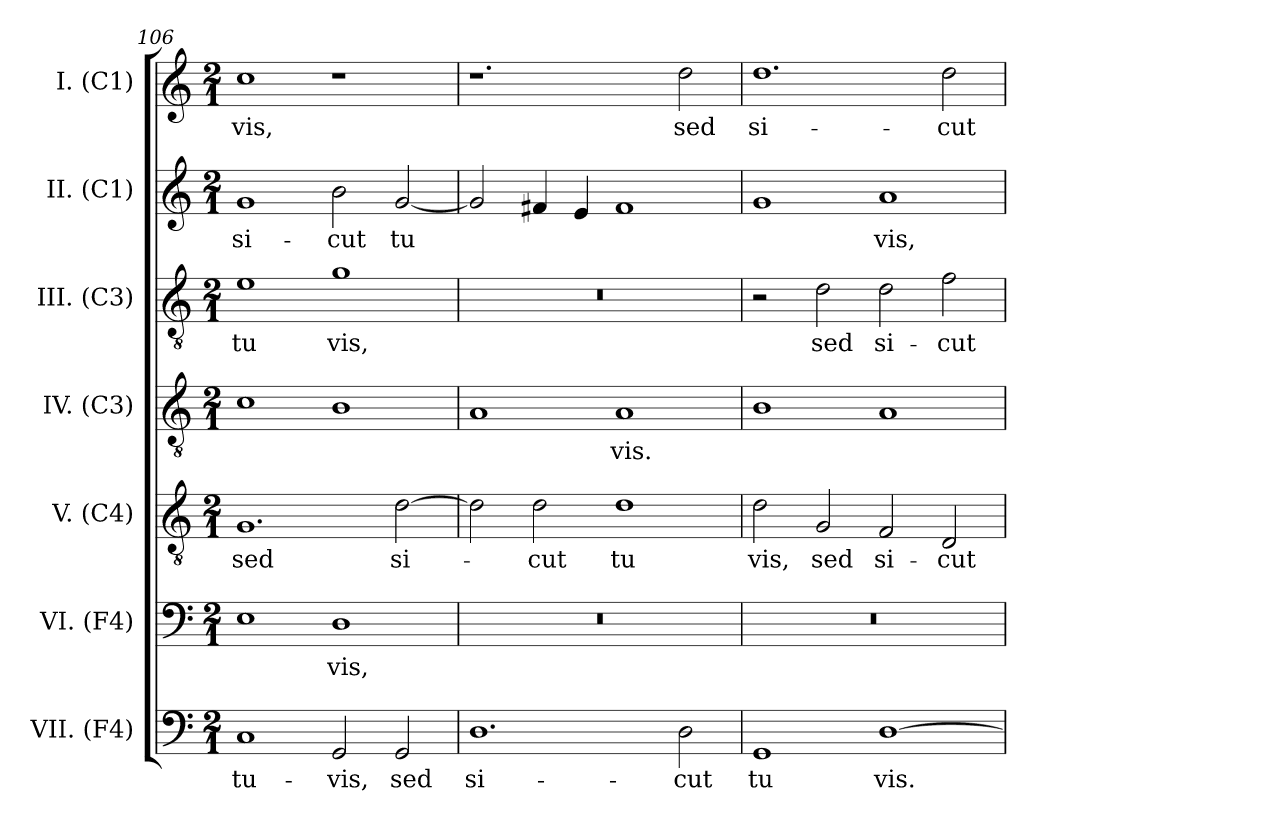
**kern	**text	**kern	**text	**kern	**text	**kern	**text	**kern	**text	**kern	**text	**kern	**text
*part7	*part7	*part6	*part6	*part5	*part5	*part4	*part4	*part3	*part3	*part2	*part2	*part1	*part1
*staff7	*staff7	*staff6	*staff6	*staff5	*staff5	*staff4	*staff4	*staff3	*staff3	*staff2	*staff2	*staff1	*staff1
*I"VII. (F4)	*	*I"VI. (F4)	*	*I"V. (C4)	*	*I"IV. (C3)	*	*I"III. (C3)	*	*I"II. (C1)	*	*I"I. (C1)	*
*I'VII.	*	*I'VI.	*	*I'V.	*	*I'IV.	*	*I'III.	*	*I'II.	*	*I'I.	*
*clefF4	*	*clefF4	*	*clefGv2	*	*clefGv2	*	*clefGv2	*	*clefG2	*	*clefG2	*
*	*	*	*	*ITrd7c12	*	*	*	*	*	*	*	*	*
*k[]	*	*k[]	*	*k[]	*	*k[]	*	*k[]	*	*k[]	*	*k[]	*
*C:	*	*C:	*	*C:	*	*C:	*	*C:	*	*C:	*	*C:	*
*M2/1	*	*M2/1	*	*M2/1	*	*M2/1	*	*M2/1	*	*M2/1	*	*M2/1	*
=106	=106	=106	=106	=106	=106	=106	=106	=106	=106	=106	=106	=106	=106
!	!LO:LY:b:color=#000000	!	!	!	!	!	!	!	!	!	!	!	!
!	!	!	!	!	!LO:LY:b:color=#000000	!	!	!	!	!	!	!	!
!	!	!	!	!	!	!	!	!	!LO:LY:b:color=#000000	!	!	!	!
!	!	!	!	!	!	!	!	!	!	!	!LO:LY:b:color=#000000	!	!
!	!	!	!	!	!	!	!	!	!	!	!	!	!LO:LY:b:color=#000000
1Ci	tu-	1Ei	.	1.GGi	sed	1ci	.	1ei	tu	1gi	si-	1cci	vis,
!	!LO:LY:b:color=#000000	!	!	!	!	!	!	!	!	!	!	!	!
!	!	!	!LO:LY:b:color=#000000	!	!	!	!	!	!	!	!	!	!
!	!	!	!	!	!	!	!	!	!LO:LY:b:color=#000000	!	!	!	!
!	!	!	!	!	!	!	!	!	!	!	!LO:LY:b:color=#000000	!	!
2GGi/	-vis,	1Di	vis,	.	.	1Bi	.	1gi	vis,	2bi\	-cut	1r	.
!	!LO:LY:b:color=#000000	!	!	!	!	!	!	!	!	!	!	!	!
!	!	!	!	!	!LO:LY:b:color=#000000	!	!	!	!	!	!	!	!
!	!	!	!	!	!	!	!	!	!	!	!LO:LY:b:color=#000000	!	!
2GGi/	sed	.	.	[2Di\	si-	.	.	.	.	[2gi/	tu	.	.
=107	=107	=107	=107	=107	=107	=107	=107	=107	=107	=107	=107	=107	=107
!	!LO:LY:b:color=#000000	!LO:N:vis=1	!	!	!	!	!	!LO:N:vis=1	!	!	!	!	!
1.Di	si-	0r	.	2Di\]	.	1Ai	.	0r	.	2gi/]	.	1.r	.
!	!	!	!	!	!LO:LY:b:color=#000000	!	!	!	!	!	!	!	!
.	.	.	.	2Di\	-cut	.	.	.	.	4f#Xi/	.	.	.
.	.	.	.	.	.	.	.	.	.	4ei/	.	.	.
!	!	!	!	!	!LO:LY:b:color=#000000	!	!	!	!	!	!	!	!
!	!	!	!	!	!	!	!LO:LY:b:color=#000000	!	!	!	!	!	!
.	.	.	.	1Di	tu	1Ai	vis.	.	.	1f#i	.	.	.
!	!LO:LY:b:color=#000000	!	!	!	!	!	!	!	!	!	!	!	!
!	!	!	!	!	!	!	!	!	!	!	!	!	!LO:LY:b:color=#000000
2Di\	-cut	.	.	.	.	.	.	.	.	.	.	2ddi\	sed
!!LO:PB:g=z
=108	=108	=108	=108	=108	=108	=108	=108	=108	=108	=108	=108	=108	=108
!	!LO:LY:b:color=#000000	!LO:N:vis=1	!	!	!	!	!	!	!	!	!	!	!
!	!	!	!	!	!LO:LY:b:color=#000000	!	!	!	!	!	!	!	!
!	!	!	!	!	!	!	!	!	!	!	!	!	!LO:LY:b:color=#000000
1GGi	tu	0r	.	2Di\	vis,	1Bi	.	2r	.	1gi	.	1.ddi	si-
!	!	!	!	!	!LO:LY:b:color=#000000	!	!	!	!	!	!	!	!
!	!	!	!	!	!	!	!	!	!LO:LY:b:color=#000000	!	!	!	!
.	.	.	.	2GGi/	sed	.	.	2di\	sed	.	.	.	.
!	!LO:LY:b:color=#000000	!	!	!	!	!	!	!	!	!	!	!	!
!	!	!	!	!	!LO:LY:b:color=#000000	!	!	!	!	!	!	!	!
!	!	!	!	!	!	!	!	!	!LO:LY:b:color=#000000	!	!	!	!
!	!	!	!	!	!	!	!	!	!	!	!LO:LY:b:color=#000000	!	!
[1Di	vis.	.	.	2FFi/	si-	1Ai	.	2di\	si-	1ai	vis,	.	.
!	!	!	!	!	!LO:LY:b:color=#000000	!	!	!	!	!	!	!	!
!	!	!	!	!	!	!	!	!	!LO:LY:b:color=#000000	!	!	!	!
!	!	!	!	!	!	!	!	!	!	!	!	!	!LO:LY:b:color=#000000
.	.	.	.	2DDi/	-cut	.	.	2fi\	-cut	.	.	2ddi\	-cut
=	=	=	=	=	=	=	=	=	=	=	=	=	=
*-	*-	*-	*-	*-	*-	*-	*-	*-	*-	*-	*-	*-	*-
